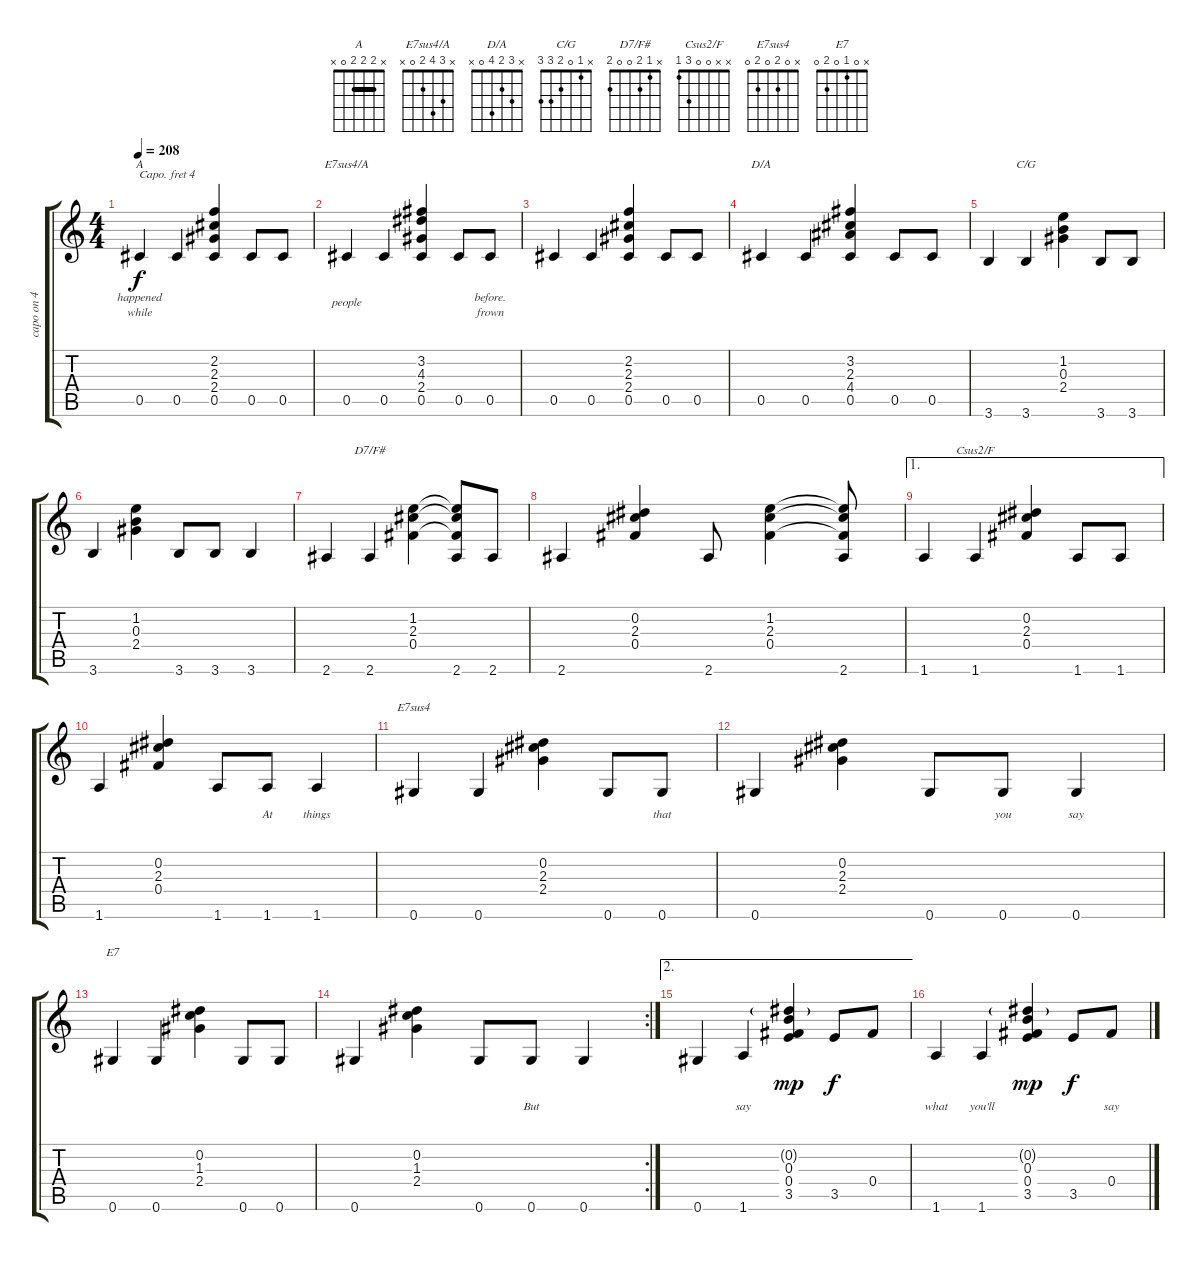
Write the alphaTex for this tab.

\track ("capo on 4" "capo on 4") {instrument acousticguitarsteel}
\staff {score tabs}
\capo 4
\tuning (E4 B3 G3 D3 A2 E2) {hide}
\chord ("A" x 2 2 2 0 x) {barre 2}
\chord ("E7sus4/A" x 3 4 2 0 x)
\chord ("D/A" x 3 2 4 0 x)
\chord ("C/G" x 1 0 2 3 3)
\chord ("D7/F#" x 1 2 0 0 2)
\chord ("Csus2/F" x x 0 0 3 1)
\chord ("E7sus4" x 0 2 0 2 0)
\chord ("E7" x 0 1 0 2 0)
\ts (4 4)
\tempo 208
\clef g2
\ks c
0.5.4{ch "A" lyrics (0 "happened") lyrics (1 "while") lyrics (2 "") lyrics (3 "") lyrics (4 "") dy f} 0.5.4{lyrics (0 "") lyrics (1 "") lyrics (2 "") lyrics (3 "") lyrics (4 "")} (2.2 2.3 2.4 0.5).4{lyrics (0 "") lyrics (1 "") lyrics (2 "") lyrics (3 "") lyrics (4 "")} 0.5.8{lyrics (0 "") lyrics (1 "") lyrics (2 "") lyrics (3 "") lyrics (4 "")} 0.5.8{lyrics (0 "") lyrics (1 "") lyrics (2 "") lyrics (3 "") lyrics (4 "")} |
0.5.4{ch "E7sus4/A" lyrics (0 "") lyrics (1 "people") lyrics (2 "") lyrics (3 "") lyrics (4 "")} 0.5.4{lyrics (0 "") lyrics (1 "") lyrics (2 "") lyrics (3 "") lyrics (4 "")} (3.2 4.3 2.4 0.5).4{lyrics (0 "") lyrics (1 "") lyrics (2 "") lyrics (3 "") lyrics (4 "")} 0.5.8{lyrics (0 "") lyrics (1 "") lyrics (2 "") lyrics (3 "") lyrics (4 "")} 0.5.8{lyrics (0 "before.") lyrics (1 "frown") lyrics (2 "") lyrics (3 "") lyrics (4 "")} |
0.5.4{lyrics (0 "") lyrics (1 "") lyrics (2 "") lyrics (3 "") lyrics (4 "")} 0.5.4{lyrics (0 "") lyrics (1 "") lyrics (2 "") lyrics (3 "") lyrics (4 "")} (2.2 2.3 2.4 0.5).4{lyrics (0 "") lyrics (1 "") lyrics (2 "") lyrics (3 "") lyrics (4 "")} 0.5.8{lyrics (0 "") lyrics (1 "") lyrics (2 "") lyrics (3 "") lyrics (4 "")} 0.5.8{lyrics (0 "") lyrics (1 "") lyrics (2 "") lyrics (3 "") lyrics (4 "")} |
0.5.4{ch "D/A" lyrics (0 "") lyrics (1 "") lyrics (2 "") lyrics (3 "") lyrics (4 "")} 0.5.4{lyrics (0 "") lyrics (1 "") lyrics (2 "") lyrics (3 "") lyrics (4 "")} (3.2 2.3 4.4 0.5).4{lyrics (0 "") lyrics (1 "") lyrics (2 "") lyrics (3 "") lyrics (4 "")} 0.5.8{lyrics (0 "") lyrics (1 "") lyrics (2 "") lyrics (3 "") lyrics (4 "")} 0.5.8{lyrics (0 "") lyrics (1 "") lyrics (2 "") lyrics (3 "") lyrics (4 "")} |
3.6.4{lyrics (0 "") lyrics (1 "") lyrics (2 "") lyrics (3 "") lyrics (4 "")} 3.6.4{ch "C/G" lyrics (0 "") lyrics (1 "") lyrics (2 "") lyrics (3 "") lyrics (4 "")} (1.2 0.3 2.4).4{lyrics (0 "") lyrics (1 "") lyrics (2 "") lyrics (3 "") lyrics (4 "")} 3.6.8{lyrics (0 "") lyrics (1 "") lyrics (2 "") lyrics (3 "") lyrics (4 "")} 3.6.8{lyrics (0 "") lyrics (1 "") lyrics (2 "") lyrics (3 "") lyrics (4 "")} |
3.6.4{lyrics (0 "") lyrics (1 "") lyrics (2 "") lyrics (3 "") lyrics (4 "")} (1.2 0.3 2.4).4{lyrics (0 "") lyrics (1 "") lyrics (2 "") lyrics (3 "") lyrics (4 "")} 3.6.8{lyrics (0 "") lyrics (1 "") lyrics (2 "") lyrics (3 "") lyrics (4 "")} 3.6.8{lyrics (0 "") lyrics (1 "") lyrics (2 "") lyrics (3 "") lyrics (4 "")} 3.6.4{lyrics (0 "") lyrics (1 "") lyrics (2 "") lyrics (3 "") lyrics (4 "")} |
2.6.4{lyrics (0 "") lyrics (1 "") lyrics (2 "") lyrics (3 "") lyrics (4 "")} 2.6.4{ch "D7/F#" lyrics (0 "") lyrics (1 "") lyrics (2 "") lyrics (3 "") lyrics (4 "")} (1.2 2.3 0.4).4{lyrics (0 "") lyrics (1 "") lyrics (2 "") lyrics (3 "") lyrics (4 "")} (1.2{t} 2.3{t} 0.4{t} 2.6).8{lyrics (0 "") lyrics (1 "") lyrics (2 "") lyrics (3 "") lyrics (4 "")} 2.6.8{lyrics (0 "") lyrics (1 "") lyrics (2 "") lyrics (3 "") lyrics (4 "")} |
2.6.4{lyrics (0 "") lyrics (1 "") lyrics (2 "") lyrics (3 "") lyrics (4 "")} (0.2 2.3 0.4).4{lyrics (0 "") lyrics (1 "") lyrics (2 "") lyrics (3 "") lyrics (4 "")} 2.6.8{lyrics (0 "") lyrics (1 "") lyrics (2 "") lyrics (3 "") lyrics (4 "")} (1.2 2.3 0.4).4{lyrics (0 "") lyrics (1 "") lyrics (2 "") lyrics (3 "") lyrics (4 "")} (1.2{t} 2.3{t} 0.4{t} 2.6).8{lyrics (0 "") lyrics (1 "") lyrics (2 "") lyrics (3 "") lyrics (4 "")} |
\ae 1
1.6.4{lyrics (0 "") lyrics (1 "") lyrics (2 "") lyrics (3 "") lyrics (4 "")} 1.6.4{ch "Csus2/F" lyrics (0 "") lyrics (1 "") lyrics (2 "") lyrics (3 "") lyrics (4 "")} (0.2 2.3 0.4).4{lyrics (0 "") lyrics (1 "") lyrics (2 "") lyrics (3 "") lyrics (4 "")} 1.6.8{lyrics (0 "") lyrics (1 "") lyrics (2 "") lyrics (3 "") lyrics (4 "")} 1.6.8{lyrics (0 "") lyrics (1 "") lyrics (2 "") lyrics (3 "") lyrics (4 "")} |
1.6.4{lyrics (0 "") lyrics (1 "") lyrics (2 "") lyrics (3 "") lyrics (4 "")} (0.2 2.3 0.4).4{lyrics (0 "") lyrics (1 "") lyrics (2 "") lyrics (3 "") lyrics (4 "")} 1.6.8{lyrics (0 "") lyrics (1 "") lyrics (2 "") lyrics (3 "") lyrics (4 "")} 1.6.8{lyrics (0 "") lyrics (1 "At") lyrics (2 "") lyrics (3 "") lyrics (4 "")} 1.6.4{lyrics (0 "") lyrics (1 "things") lyrics (2 "") lyrics (3 "") lyrics (4 "")} |
0.6.4{ch "E7sus4" lyrics (0 "") lyrics (1 "") lyrics (2 "") lyrics (3 "") lyrics (4 "")} 0.6.4{lyrics (0 "") lyrics (1 "") lyrics (2 "") lyrics (3 "") lyrics (4 "")} (0.2 2.3 2.4).4{lyrics (0 "") lyrics (1 "") lyrics (2 "") lyrics (3 "") lyrics (4 "")} 0.6.8{lyrics (0 "") lyrics (1 "") lyrics (2 "") lyrics (3 "") lyrics (4 "")} 0.6.8{lyrics (0 "") lyrics (1 "that") lyrics (2 "") lyrics (3 "") lyrics (4 "")} |
0.6.4{lyrics (0 "") lyrics (1 "") lyrics (2 "") lyrics (3 "") lyrics (4 "")} (0.2 2.3 2.4).4{lyrics (0 "") lyrics (1 "") lyrics (2 "") lyrics (3 "") lyrics (4 "")} 0.6.8{lyrics (0 "") lyrics (1 "") lyrics (2 "") lyrics (3 "") lyrics (4 "")} 0.6.8{lyrics (0 "") lyrics (1 "you") lyrics (2 "") lyrics (3 "") lyrics (4 "")} 0.6.4{lyrics (0 "") lyrics (1 "say") lyrics (2 "") lyrics (3 "") lyrics (4 "")} |
0.6.4{ch "E7" lyrics (0 "") lyrics (1 "") lyrics (2 "") lyrics (3 "") lyrics (4 "")} 0.6.4{lyrics (0 "") lyrics (1 "") lyrics (2 "") lyrics (3 "") lyrics (4 "")} (0.2 1.3 2.4).4{lyrics (0 "") lyrics (1 "") lyrics (2 "") lyrics (3 "") lyrics (4 "")} 0.6.8{lyrics (0 "") lyrics (1 "") lyrics (2 "") lyrics (3 "") lyrics (4 "")} 0.6.8{lyrics (0 "") lyrics (1 "") lyrics (2 "") lyrics (3 "") lyrics (4 "")} |
\rc 2
0.6.4{lyrics (0 "") lyrics (1 "") lyrics (2 "") lyrics (3 "") lyrics (4 "")} (0.2 1.3 2.4).4{lyrics (0 "") lyrics (1 "") lyrics (2 "") lyrics (3 "") lyrics (4 "")} 0.6.8{lyrics (0 "") lyrics (1 "") lyrics (2 "") lyrics (3 "") lyrics (4 "")} 0.6.8{lyrics (0 "") lyrics (1 "But") lyrics (2 "") lyrics (3 "") lyrics (4 "")} 0.6.4{lyrics (0 "") lyrics (1 "") lyrics (2 "") lyrics (3 "") lyrics (4 "")} |
\ae 2
0.6.4{lyrics (0 "") lyrics (1 "") lyrics (2 "") lyrics (3 "") lyrics (4 "")} 1.6.4{lyrics (0 "") lyrics (1 "say") lyrics (2 "") lyrics (3 "") lyrics (4 "")} (0.2{g} 0.3 0.4 3.5).4{lyrics (0 "") lyrics (1 "") lyrics (2 "") lyrics (3 "") lyrics (4 "") dy mp} 3.5.8{lyrics (0 "") lyrics (1 "") lyrics (2 "") lyrics (3 "") lyrics (4 "") dy f} 0.4.8{lyrics (0 "") lyrics (1 "") lyrics (2 "") lyrics (3 "") lyrics (4 "")} |
1.6.4{lyrics (0 "") lyrics (1 "what") lyrics (2 "") lyrics (3 "") lyrics (4 "")} 1.6.4{lyrics (0 "") lyrics (1 "you'll") lyrics (2 "") lyrics (3 "") lyrics (4 "")} (0.2{g} 0.3 0.4 3.5).4{lyrics (0 "") lyrics (1 "") lyrics (2 "") lyrics (3 "") lyrics (4 "") dy mp} 3.5.8{lyrics (0 "") lyrics (1 "") lyrics (2 "") lyrics (3 "") lyrics (4 "") dy f} 0.4.8{lyrics (0 "") lyrics (1 "say") lyrics (2 "") lyrics (3 "") lyrics (4 "")}
